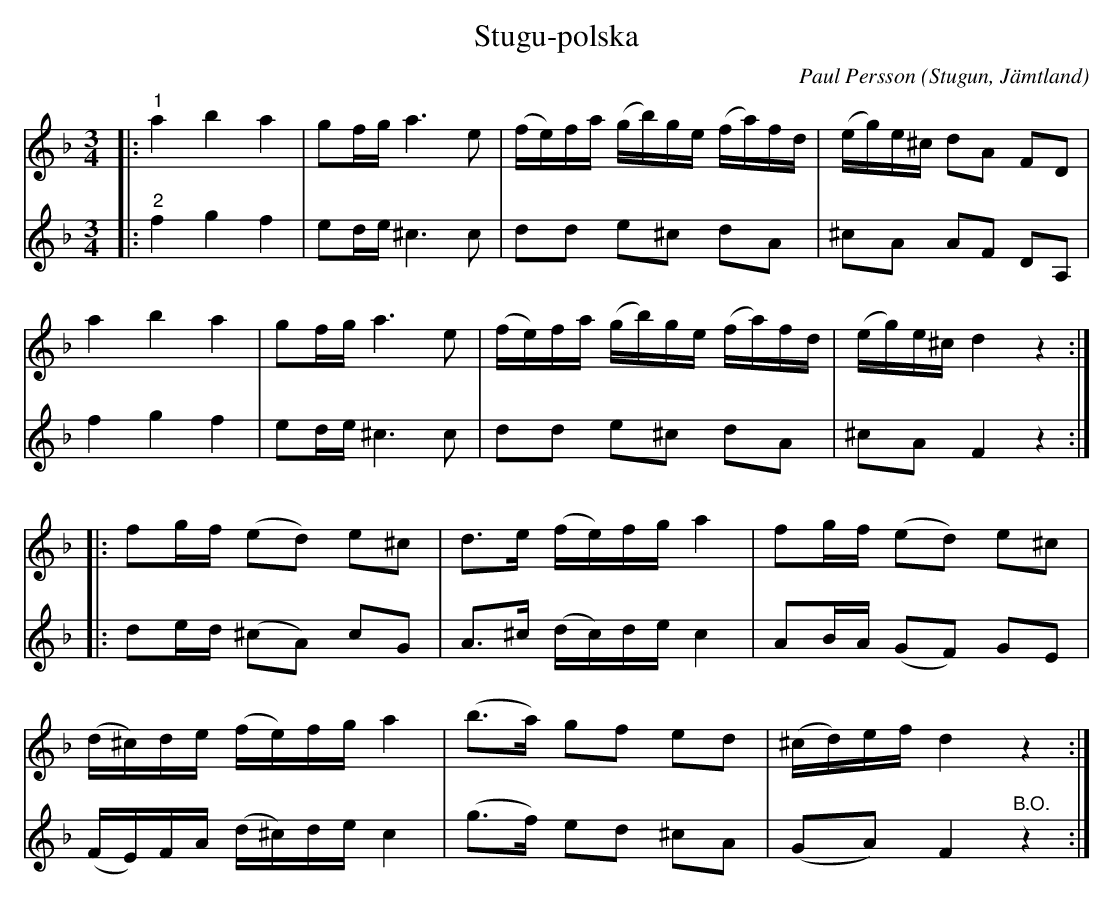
X:1
T:Stugu-polska
C:Paul Persson
O:Stugun, Jämtland
L:1/16
M:3/4
K:Dm
V:1
|:"^1" a4 b4 a4 | g2fg a6 e2 | (fe)fa (gb)ge (fa)fd | (eg)e^c d2A2 F2D2 |
 a4 b4 a4 | g2fg a6 e2 | (fe)fa (gb)ge (fa)fd | (eg)e^c d4 z4 :|
|: f2gf (e2d2) e2^c2 | d2>e2 (fe)fg a4 | f2gf (e2d2) e2^c2 |
(d^c)de (fe)fg a4 | (b2>a2) g2f2 e2d2 | (^cd)ef d4 z4 :|
V:2
|:"^2" f4 g4 f4 | e2de ^c6 c2 | d2d2 e2^c2 d2A2 | ^c2A2 A2F2 D2A,2 |
f4 g4 f4 | e2de ^c6 c2 | d2d2 e2^c2 d2A2 | ^c2A2 F4 z4 :|
|: d2ed (^c2A2) c2G2 | A2>^c2 (dc)de c4 | A2BA (G2F2) G2E2 |
(FE)FA (d^c)de c4 | (g2>f2) e2d2 ^c2A2 | (G2A2) F4"^B.O." z4 :|
